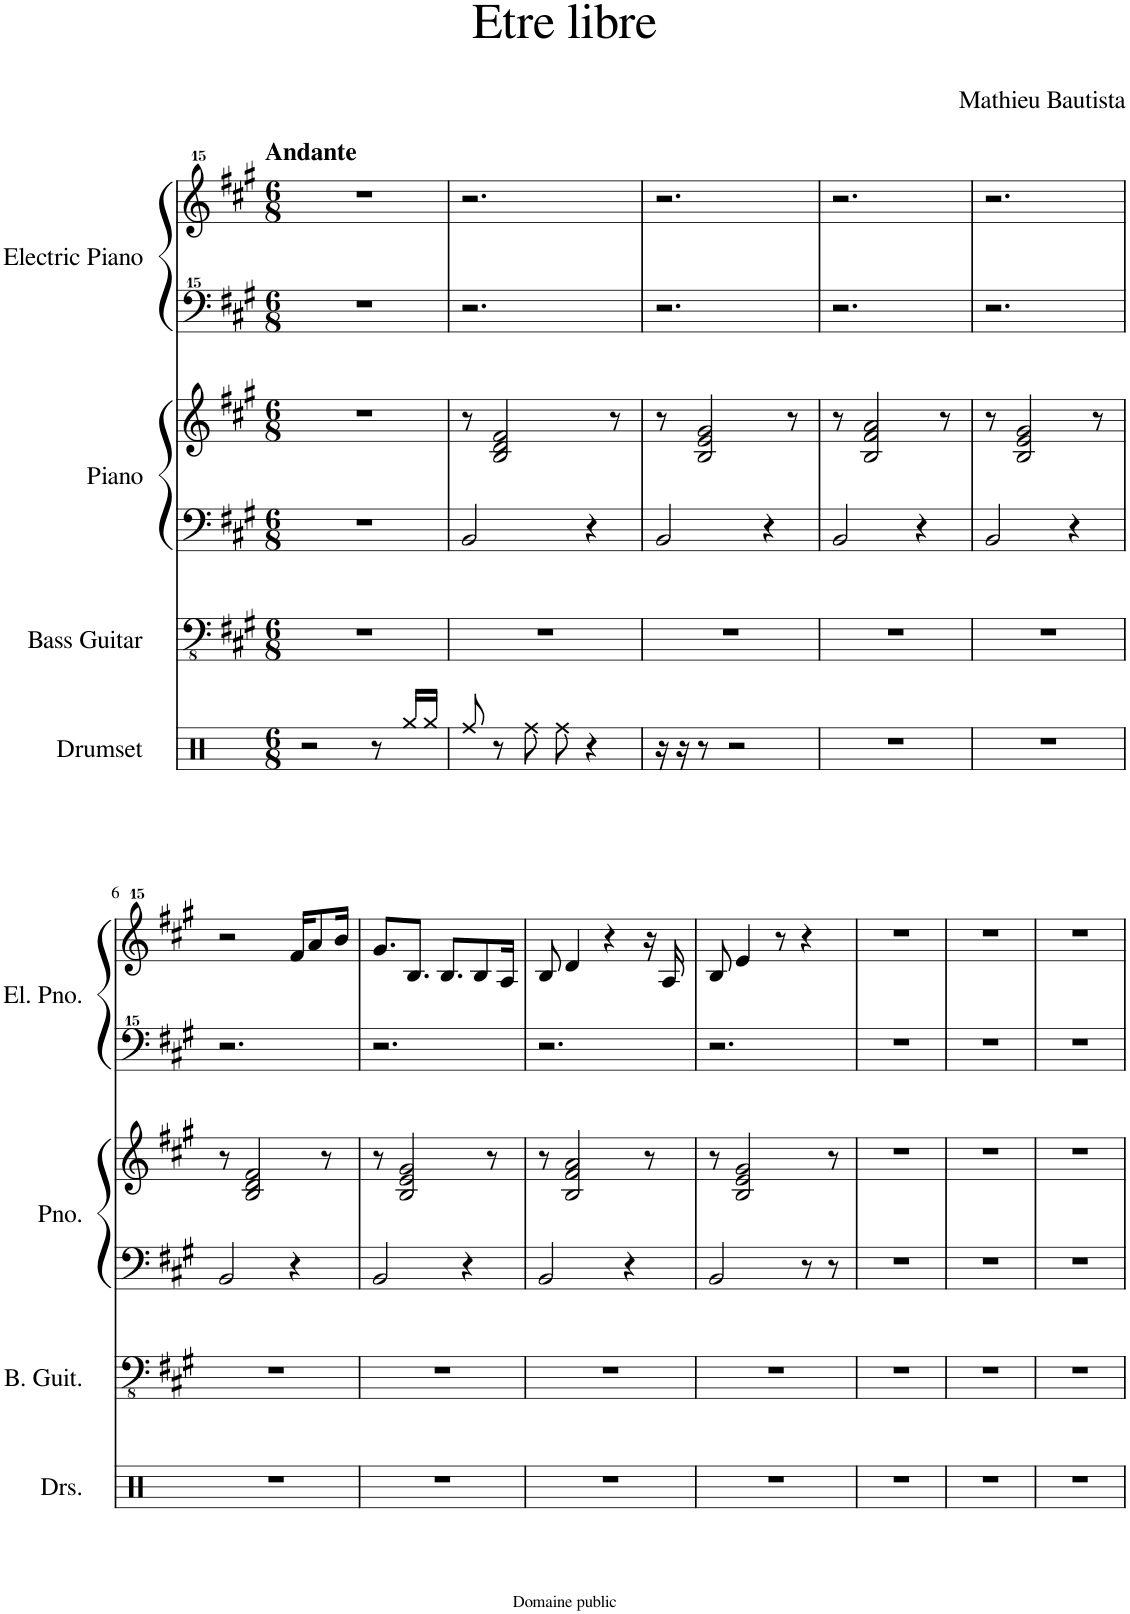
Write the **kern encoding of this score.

**kern	**kern	**kern	**kern	**kern	**kern
*part4	*part3	*part2	*part2	*part1	*part1
*staff6	*staff5	*staff4	*staff3	*staff2	*staff1
*I"Drumset	*I"Bass Guitar	*I"Piano	*	*I"Electric Piano	*
*I'Drs.	*I'B. Guit.	*I'Pno.	*	*I'El. Pno.	*
*clefX	*clefFv4	*clefF4	*clefG2	*clefF^^4	*clefG^^2
*	*	*	*	*Trd7c12	*Trd7c12
*k[]	*k[f#c#g#]	*k[f#c#g#]	*k[f#c#g#]	*k[f#c#g#]	*k[f#c#g#]
*M6/8	*M6/8	*M6/8	*M6/8	*M6/8	*M6/8
=1	=1	=1	=1	=1	=1
!	!	!	!	!	!LO:TX:a:B:t=Andante
2r	2.r	2.r	2.r	2.r	2.r
8r	.	.	.	.	.
16Rgg/LL	.	.	.	.	.
16Rgg/JJ	.	.	.	.	.
=2	=2	=2	=2	=2	=2
8Rff/	2.r	2BB/	8r	2.r	2.r
8r	.	.	2B/ 2d/ 2f#/	.	.
8Rff\	.	.	.	.	.
8Rff\	.	.	.	.	.
4r	.	4r	.	.	.
.	.	.	8r	.	.
=3	=3	=3	=3	=3	=3
16r	2.r	2BB/	8r	2.r	2.r
16r	.	.	.	.	.
8r	.	.	2B/ 2e/ 2g#/	.	.
2r	.	.	.	.	.
.	.	4r	.	.	.
.	.	.	8r	.	.
=4	=4	=4	=4	=4	=4
2.r	2.r	2BB/	8r	2.r	2.r
.	.	.	2B/ 2f#/ 2a/	.	.
.	.	4r	.	.	.
.	.	.	8r	.	.
=5	=5	=5	=5	=5	=5
2.r	2.r	2BB/	8r	2.r	2.r
.	.	.	2B/ 2e/ 2g#/	.	.
.	.	4r	.	.	.
.	.	.	8r	.	.
!!LO:LB:g=z
=6	=6	=6	=6	=6	=6
2.r	2.r	2BB/	8r	2.r	2r
.	.	.	2B/ 2d/ 2f#/	.	.
.	.	4r	.	.	16fff#/KL
.	.	.	.	.	8aaa/
.	.	.	8r	.	.
.	.	.	.	.	16bbb/Jk
=7	=7	=7	=7	=7	=7
2.r	2.r	2BB/	8r	2.r	8.ggg#/L
.	.	.	2B/ 2e/ 2g#/	.	.
.	.	.	.	.	8.bb/J
.	.	.	.	.	8.bb/L
.	.	4r	.	.	.
.	.	.	.	.	8bb/
.	.	.	8r	.	.
.	.	.	.	.	16aa/Jk
=8	=8	=8	=8	=8	=8
2.r	2.r	2BB/	8r	2.r	8bb/
.	.	.	2B/ 2f#/ 2a/	.	4ddd/
.	.	.	.	.	4r
.	.	4r	.	.	.
.	.	.	8r	.	16r
.	.	.	.	.	16aa/
=9	=9	=9	=9	=9	=9
2.r	2.r	2BB/	8r	2.r	8bb/
.	.	.	2B/ 2e/ 2g#/	.	4eee/
.	.	.	.	.	8r
.	.	8r	.	.	4r
.	.	8r	8r	.	.
=10	=10	=10	=10	=10	=10
2.r	2.r	2.r	2.r	2.r	2.r
=11	=11	=11	=11	=11	=11
2.r	2.r	2.r	2.r	2.r	2.r
=12	=12	=12	=12	=12	=12
2.r	2.r	2.r	2.r	2.r	2.r
=	=	=	=	=	=
*-	*-	*-	*-	*-	*-
